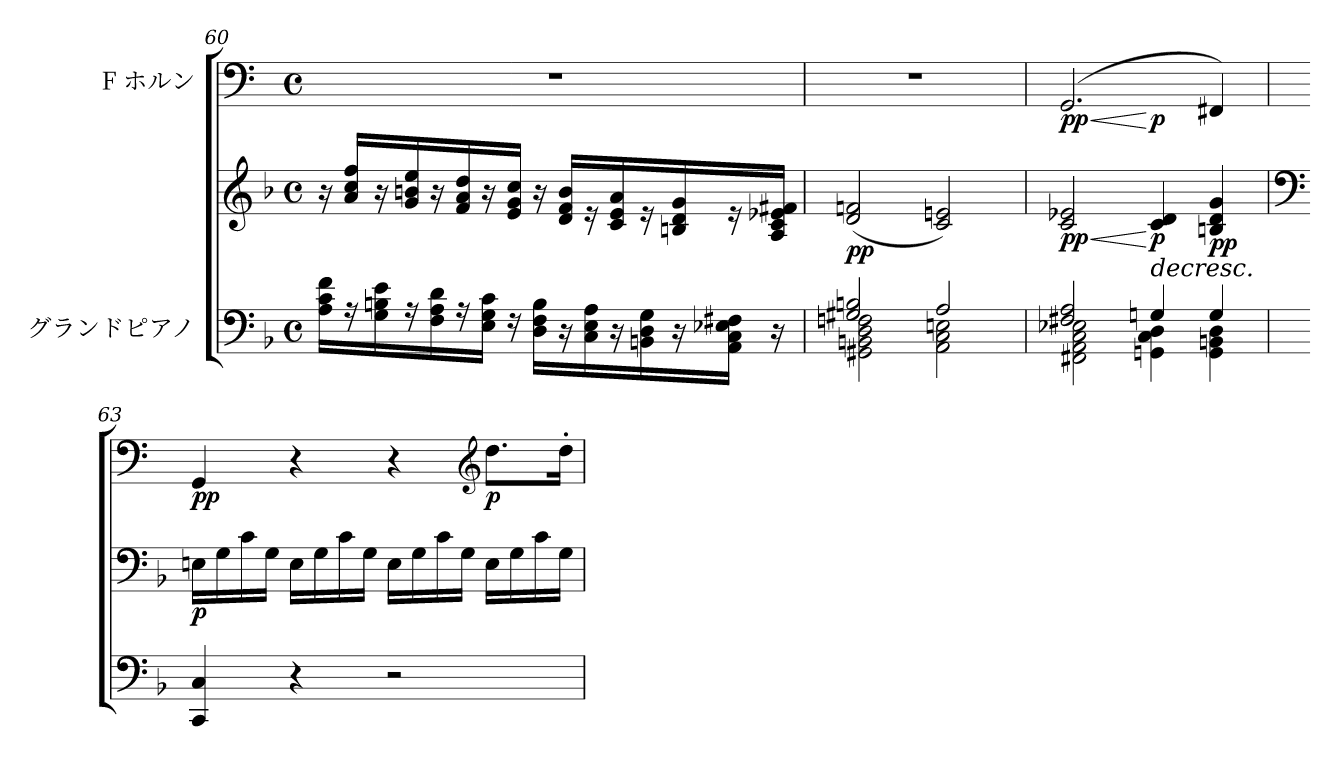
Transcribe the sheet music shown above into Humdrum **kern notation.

**kern	**kern	**dynam	**kern	**dynam
*part2	*part2	*part2	*part1	*part1
*staff3	*staff2	*staff2/3	*staff1	*staff1
*I"グランドピアノ	*	*	*I"F ホルン	*
*clefF4	*clefG2	*	*clefF4	*
*	*	*	*ITrd4c7	*
*k[b-]	*k[b-]	*	*k[b-]	*
*M4/4	*M4/4	*	*M4/4	*
*met(c)	*met(c)	*	*met(c)	*
=60	=60	=60	=60	=60
*	*	*	*^	*
16A\ 16c\ 16f\LL	16r	.	1r	2...ryy	.
16rA	16a/ 16cc/ 16ff/LL	.	.	.	.
16G\ 16Bn\ 16e\	16r	.	.	.	.
16rA	16g/ 16bn/ 16ee/	.	.	.	.
16F\ 16A\ 16d\	16r	.	.	.	.
16rA	16f/ 16a/ 16dd/	.	.	.	.
16E\ 16G\ 16c\JJ	16r	.	.	.	.
16rF	16e/ 16g/ 16cc/JJ	.	.	.	.
16D\ 16F\ 16B\LL	16r	.	.	.	.
16r	16d/ 16f/ 16b/LL	.	.	.	.
16C\ 16E\ 16A\	16r	.	.	.	.
16r	16c/ 16e/ 16a/	.	.	.	.
16BBn\ 16D\ 16G\	16r	.	.	.	.
16r	16Bn/ 16d/ 16g/	.	.	.	.
16AA\ 16C\ 16E-X\ 16F#X\JJ	16r	.	.	.	.
*	*	*	*MM80	*	*
16r	16A/ 16c/ 16e-X/ 16f#X/JJ	.	.	16ryy	.
*	*	*	*v	*v	*
!!LO:LB:g=z
=61	=61	=61	=61	=61
*	*	*	*MM126	*
*^	*	*	*^	*
!	!	!	!LO:DY:b	!	!	!
!	!	!	!LO:DY:n=1:b	!	!	!
*	*	*	*	*v	*v	*
2G#X/ 2Bn/	2GG#X\ 2BBn\ 2D\ 2Fn\	(>2d/ 2fn/	p p	1r	.
2A/	2AA\ 2C\ 2En\	2c/ 2en/)	.	.	.
=62	=62	=62	=62	=62	=62
!	!	!	!LO:HP:b	!	!LO:HP:b
*	*	*	*	*^	*
!	!	!	!LO:DY:n=1:b	!	!	!LO:DY:n=1:b
2F#X/ 2A/	2FF#X\ 2AA\ 2C\ 2E-X\	2c/ 2e-X/	< pp	(<2.CC/	[2C\yy	< pp
!	!	!	!LO:HP:n=1:b	!	!	!
!	!	!	!LO:DY:n=2:b	!	!	!LO:DY:n=2:b
4Gn/	4GGn\ 4C\ 4D\	4c/ 4d/	[ > p	.	4C\yy]	[ p
!	!	!	!LO:DY:n=3:b	!	!	!
4G/	4GG\ 4BBn\ 4D\	4Bn/ 4d/ 4g/	pp	4BBBn/)	4BBn\yy	.
*v	*v	*	*	*v	*v	*
.	.	]	.	.
=63	=63	=63	=63	=63
*	*clefF4	*	*	*
*	*	*	*^	*
!	!	!LO:DY:b	!	!	!LO:DY:b
4CC/ 4C/	16En\LL	p	4CC/	4C\yy	pp
.	16G\	.	.	.	.
.	16c\	.	.	.	.
.	16G\JJ	.	.	.	.
4r	16E\LL	.	4r	4ryy	.
.	16G\	.	.	.	.
.	16c\	.	.	.	.
.	16G\JJ	.	.	.	.
2r	16E\LL	.	4r	2ryy	.
.	16G\	.	.	.	.
.	16c\	.	.	.	.
.	16G\JJ	.	.	.	.
*	*	*	*clefG2	*	*
!	!	!	!	!	!LO:DY:b
.	16E\LL	.	8.g\L	.	p
.	16G\	.	.	.	.
.	16c\	.	.	.	.
.	16G\JJ	.	16g'\Jk	.	.
*	*	*	*v	*v	*
=	=	=	=	=
*-	*-	*-	*-	*-
